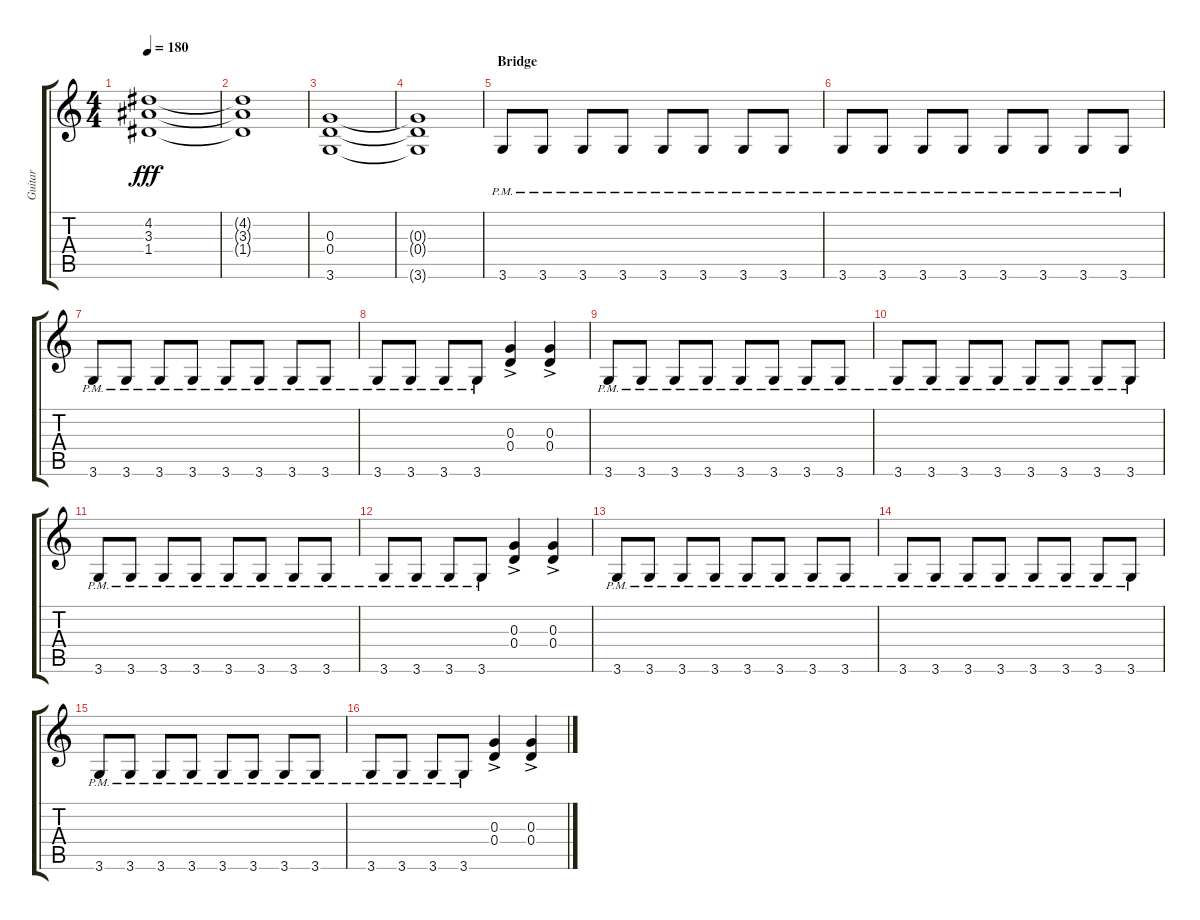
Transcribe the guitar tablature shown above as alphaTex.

\track ("Guitar" "Guitar") {instrument overdrivenguitar}
\staff {score tabs}
\tuning (E4 B3 G3 D3 A2 E2) {hide}
\ts (4 4)
\tempo 180
\clef g2
\ks c
(4.2 3.3 1.4).1{dy fff} |
(4.2{t} 3.3{t} 1.4{t}).1 |
(0.3 0.4 3.6).1 |
(0.3{t} 0.4{t} 3.6{t}).1 |
\section ("" "Bridge")
3.6{pm}.8 3.6{pm}.8 3.6{pm}.8 3.6{pm}.8 3.6{pm}.8 3.6{pm}.8 3.6{pm}.8 3.6{pm}.8 |
3.6{pm}.8 3.6{pm}.8 3.6{pm}.8 3.6{pm}.8 3.6{pm}.8 3.6{pm}.8 3.6{pm}.8 3.6{pm}.8 |
3.6{pm}.8 3.6{pm}.8 3.6{pm}.8 3.6{pm}.8 3.6{pm}.8 3.6{pm}.8 3.6{pm}.8 3.6{pm}.8 |
3.6{pm}.8 3.6{pm}.8 3.6{pm}.8 3.6{pm}.8 (0.3{ac} 0.4{ac}).4 (0.3{ac} 0.4{ac}).4 |
3.6{pm}.8 3.6{pm}.8 3.6{pm}.8 3.6{pm}.8 3.6{pm}.8 3.6{pm}.8 3.6{pm}.8 3.6{pm}.8 |
3.6{pm}.8 3.6{pm}.8 3.6{pm}.8 3.6{pm}.8 3.6{pm}.8 3.6{pm}.8 3.6{pm}.8 3.6{pm}.8 |
3.6{pm}.8 3.6{pm}.8 3.6{pm}.8 3.6{pm}.8 3.6{pm}.8 3.6{pm}.8 3.6{pm}.8 3.6{pm}.8 |
3.6{pm}.8 3.6{pm}.8 3.6{pm}.8 3.6{pm}.8 (0.3{ac} 0.4{ac}).4 (0.3{ac} 0.4{ac}).4 |
3.6{pm}.8 3.6{pm}.8 3.6{pm}.8 3.6{pm}.8 3.6{pm}.8 3.6{pm}.8 3.6{pm}.8 3.6{pm}.8 |
3.6{pm}.8 3.6{pm}.8 3.6{pm}.8 3.6{pm}.8 3.6{pm}.8 3.6{pm}.8 3.6{pm}.8 3.6{pm}.8 |
3.6{pm}.8 3.6{pm}.8 3.6{pm}.8 3.6{pm}.8 3.6{pm}.8 3.6{pm}.8 3.6{pm}.8 3.6{pm}.8 |
3.6{pm}.8 3.6{pm}.8 3.6{pm}.8 3.6{pm}.8 (0.3{ac} 0.4{ac}).4 (0.3{ac} 0.4{ac}).4
